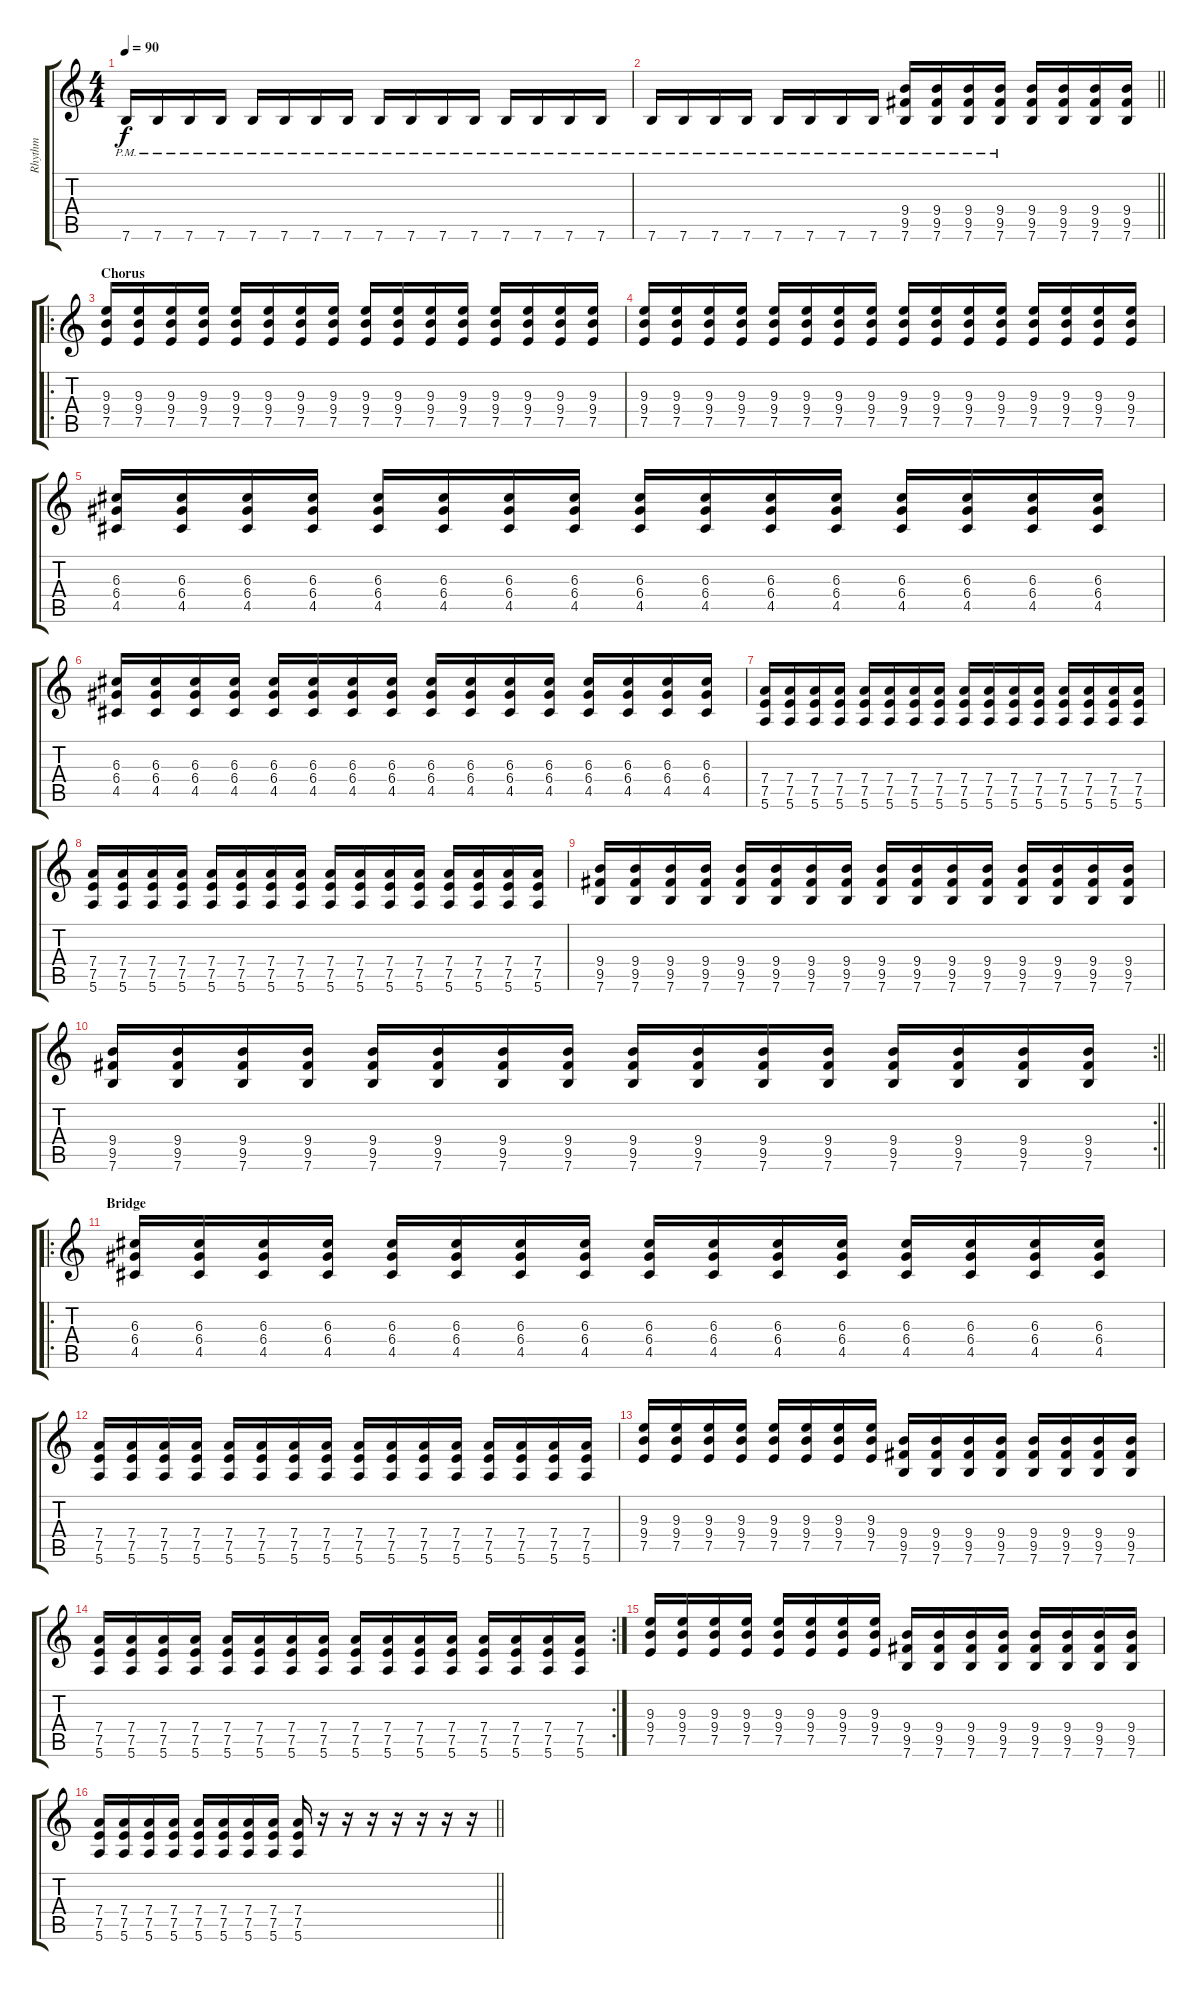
\track ("Rhythm" "Rhythm") {instrument distortionguitar}
\staff {score tabs}
\tuning (E4 B3 G3 D3 A2 E2) {hide}
\ts (4 4)
\tempo 90
\clef g2
\ks c
7.6{pm}.16{dy f} 7.6{pm}.16 7.6{pm}.16 7.6{pm}.16 7.6{pm}.16 7.6{pm}.16 7.6{pm}.16 7.6{pm}.16 7.6{pm}.16 7.6{pm}.16 7.6{pm}.16 7.6{pm}.16 7.6{pm}.16 7.6{pm}.16 7.6{pm}.16 7.6{pm}.16 |
\barLineRight lightlight
7.6{pm}.16 7.6{pm}.16 7.6{pm}.16 7.6{pm}.16 7.6{pm}.16 7.6{pm}.16 7.6{pm}.16 7.6{pm}.16 (9.4{pm} 9.5{pm} 7.6{pm}).16 (9.4{pm} 9.5{pm} 7.6{pm}).16 (9.4{pm} 9.5{pm} 7.6{pm}).16 (9.4{pm} 9.5{pm} 7.6{pm}).16 (9.4 9.5 7.6).16 (9.4 9.5 7.6).16 (9.4 9.5 7.6).16 (9.4 9.5 7.6).16 |
\ro
\section ("" "Chorus")
(9.3 9.4 7.5).16 (9.3 9.4 7.5).16 (9.3 9.4 7.5).16 (9.3 9.4 7.5).16 (9.3 9.4 7.5).16 (9.3 9.4 7.5).16 (9.3 9.4 7.5).16 (9.3 9.4 7.5).16 (9.3 9.4 7.5).16 (9.3 9.4 7.5).16 (9.3 9.4 7.5).16 (9.3 9.4 7.5).16 (9.3 9.4 7.5).16 (9.3 9.4 7.5).16 (9.3 9.4 7.5).16 (9.3 9.4 7.5).16 |
(9.3 9.4 7.5).16 (9.3 9.4 7.5).16 (9.3 9.4 7.5).16 (9.3 9.4 7.5).16 (9.3 9.4 7.5).16 (9.3 9.4 7.5).16 (9.3 9.4 7.5).16 (9.3 9.4 7.5).16 (9.3 9.4 7.5).16 (9.3 9.4 7.5).16 (9.3 9.4 7.5).16 (9.3 9.4 7.5).16 (9.3 9.4 7.5).16 (9.3 9.4 7.5).16 (9.3 9.4 7.5).16 (9.3 9.4 7.5).16 |
(6.3 6.4 4.5).16 (6.3 6.4 4.5).16 (6.3 6.4 4.5).16 (6.3 6.4 4.5).16 (6.3 6.4 4.5).16 (6.3 6.4 4.5).16 (6.3 6.4 4.5).16 (6.3 6.4 4.5).16 (6.3 6.4 4.5).16 (6.3 6.4 4.5).16 (6.3 6.4 4.5).16 (6.3 6.4 4.5).16 (6.3 6.4 4.5).16 (6.3 6.4 4.5).16 (6.3 6.4 4.5).16 (6.3 6.4 4.5).16 |
(6.3 6.4 4.5).16 (6.3 6.4 4.5).16 (6.3 6.4 4.5).16 (6.3 6.4 4.5).16 (6.3 6.4 4.5).16 (6.3 6.4 4.5).16 (6.3 6.4 4.5).16 (6.3 6.4 4.5).16 (6.3 6.4 4.5).16 (6.3 6.4 4.5).16 (6.3 6.4 4.5).16 (6.3 6.4 4.5).16 (6.3 6.4 4.5).16 (6.3 6.4 4.5).16 (6.3 6.4 4.5).16 (6.3 6.4 4.5).16 |
(7.4 7.5 5.6).16 (7.4 7.5 5.6).16 (7.4 7.5 5.6).16 (7.4 7.5 5.6).16 (7.4 7.5 5.6).16 (7.4 7.5 5.6).16 (7.4 7.5 5.6).16 (7.4 7.5 5.6).16 (7.4 7.5 5.6).16 (7.4 7.5 5.6).16 (7.4 7.5 5.6).16 (7.4 7.5 5.6).16 (7.4 7.5 5.6).16 (7.4 7.5 5.6).16 (7.4 7.5 5.6).16 (7.4 7.5 5.6).16 |
(7.4 7.5 5.6).16 (7.4 7.5 5.6).16 (7.4 7.5 5.6).16 (7.4 7.5 5.6).16 (7.4 7.5 5.6).16 (7.4 7.5 5.6).16 (7.4 7.5 5.6).16 (7.4 7.5 5.6).16 (7.4 7.5 5.6).16 (7.4 7.5 5.6).16 (7.4 7.5 5.6).16 (7.4 7.5 5.6).16 (7.4 7.5 5.6).16 (7.4 7.5 5.6).16 (7.4 7.5 5.6).16 (7.4 7.5 5.6).16 |
(9.4 9.5 7.6).16 (9.4 9.5 7.6).16 (9.4 9.5 7.6).16 (9.4 9.5 7.6).16 (9.4 9.5 7.6).16 (9.4 9.5 7.6).16 (9.4 9.5 7.6).16 (9.4 9.5 7.6).16 (9.4 9.5 7.6).16 (9.4 9.5 7.6).16 (9.4 9.5 7.6).16 (9.4 9.5 7.6).16 (9.4 9.5 7.6).16 (9.4 9.5 7.6).16 (9.4 9.5 7.6).16 (9.4 9.5 7.6).16 |
\rc 2
\barLineRight lightlight
(9.4 9.5 7.6).16 (9.4 9.5 7.6).16 (9.4 9.5 7.6).16 (9.4 9.5 7.6).16 (9.4 9.5 7.6).16 (9.4 9.5 7.6).16 (9.4 9.5 7.6).16 (9.4 9.5 7.6).16 (9.4 9.5 7.6).16 (9.4 9.5 7.6).16 (9.4 9.5 7.6).16 (9.4 9.5 7.6).16 (9.4 9.5 7.6).16 (9.4 9.5 7.6).16 (9.4 9.5 7.6).16 (9.4 9.5 7.6).16 |
\ro
\section ("" "Bridge")
(6.3 6.4 4.5).16 (6.3 6.4 4.5).16 (6.3 6.4 4.5).16 (6.3 6.4 4.5).16 (6.3 6.4 4.5).16 (6.3 6.4 4.5).16 (6.3 6.4 4.5).16 (6.3 6.4 4.5).16 (6.3 6.4 4.5).16 (6.3 6.4 4.5).16 (6.3 6.4 4.5).16 (6.3 6.4 4.5).16 (6.3 6.4 4.5).16 (6.3 6.4 4.5).16 (6.3 6.4 4.5).16 (6.3 6.4 4.5).16 |
(7.4 7.5 5.6).16 (7.4 7.5 5.6).16 (7.4 7.5 5.6).16 (7.4 7.5 5.6).16 (7.4 7.5 5.6).16 (7.4 7.5 5.6).16 (7.4 7.5 5.6).16 (7.4 7.5 5.6).16 (7.4 7.5 5.6).16 (7.4 7.5 5.6).16 (7.4 7.5 5.6).16 (7.4 7.5 5.6).16 (7.4 7.5 5.6).16 (7.4 7.5 5.6).16 (7.4 7.5 5.6).16 (7.4 7.5 5.6).16 |
(9.3 9.4 7.5).16 (9.3 9.4 7.5).16 (9.3 9.4 7.5).16 (9.3 9.4 7.5).16 (9.3 9.4 7.5).16 (9.3 9.4 7.5).16 (9.3 9.4 7.5).16 (9.3 9.4 7.5).16 (9.4 9.5 7.6).16 (9.4 9.5 7.6).16 (9.4 9.5 7.6).16 (9.4 9.5 7.6).16 (9.4 9.5 7.6).16 (9.4 9.5 7.6).16 (9.4 9.5 7.6).16 (9.4 9.5 7.6).16 |
\rc 2
(7.4 7.5 5.6).16 (7.4 7.5 5.6).16 (7.4 7.5 5.6).16 (7.4 7.5 5.6).16 (7.4 7.5 5.6).16 (7.4 7.5 5.6).16 (7.4 7.5 5.6).16 (7.4 7.5 5.6).16 (7.4 7.5 5.6).16 (7.4 7.5 5.6).16 (7.4 7.5 5.6).16 (7.4 7.5 5.6).16 (7.4 7.5 5.6).16 (7.4 7.5 5.6).16 (7.4 7.5 5.6).16 (7.4 7.5 5.6).16 |
(9.3 9.4 7.5).16 (9.3 9.4 7.5).16 (9.3 9.4 7.5).16 (9.3 9.4 7.5).16 (9.3 9.4 7.5).16 (9.3 9.4 7.5).16 (9.3 9.4 7.5).16 (9.3 9.4 7.5).16 (9.4 9.5 7.6).16 (9.4 9.5 7.6).16 (9.4 9.5 7.6).16 (9.4 9.5 7.6).16 (9.4 9.5 7.6).16 (9.4 9.5 7.6).16 (9.4 9.5 7.6).16 (9.4 9.5 7.6).16 |
\barLineRight lightlight
(7.4 7.5 5.6).16 (7.4 7.5 5.6).16 (7.4 7.5 5.6).16 (7.4 7.5 5.6).16 (7.4 7.5 5.6).16 (7.4 7.5 5.6).16 (7.4 7.5 5.6).16 (7.4 7.5 5.6).16 (7.4 7.5 5.6).16 r.16 r.16 r.16 r.16 r.16 r.16 r.16
